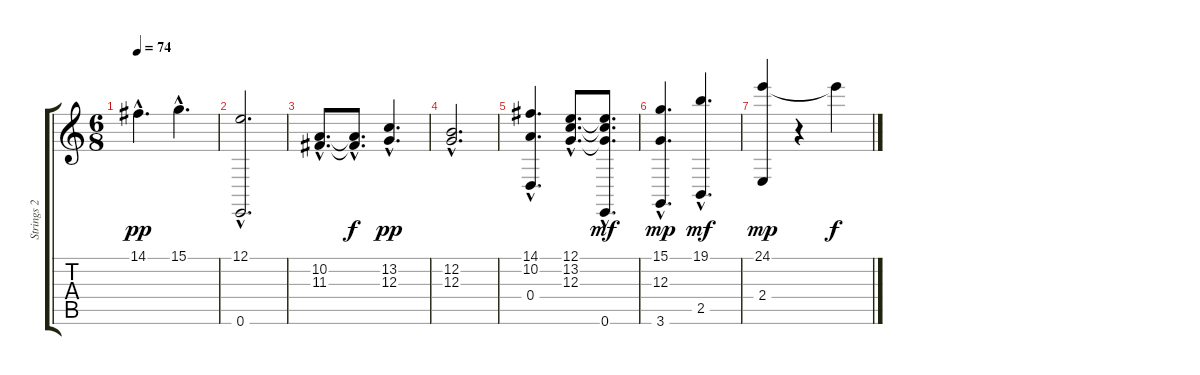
\track ("Strings 2" "Strings 2") {instrument stringensemble1}
\staff {score tabs}
\tuning (E4 B3 G3 D3 A2 E2) {hide}
\ts (6 8)
\tempo 74
\clef g2
\ks c
14.1{hac}.4{d dy pp} 15.1{hac}.4{d} |
(12.1{hac} 0.6{hac}).2{d} |
(10.2{hac} 11.3{hac}).8{d} (10.2{hac t} 11.3{hac t}).8{d dy f} (13.2{hac} 12.3{hac}).4{d dy pp} |
(12.2{hac} 12.3{hac}).2{d} |
(14.1{hac} 10.2{hac} 0.4{hac}).4{d} (12.1{hac} 13.2{hac} 12.3{hac}).8{d} (12.1{hac t} 13.2{hac t} 12.3{hac t} 0.6{hac}).8{d dy mf} |
(15.1{hac} 12.3{hac} 3.6{hac}).4{d dy mp} (19.1{hac} 2.5{hac}).4{d dy mf} |
(24.1 2.4).4{dy mp} r.4 24.1{t}.4{dy f}
